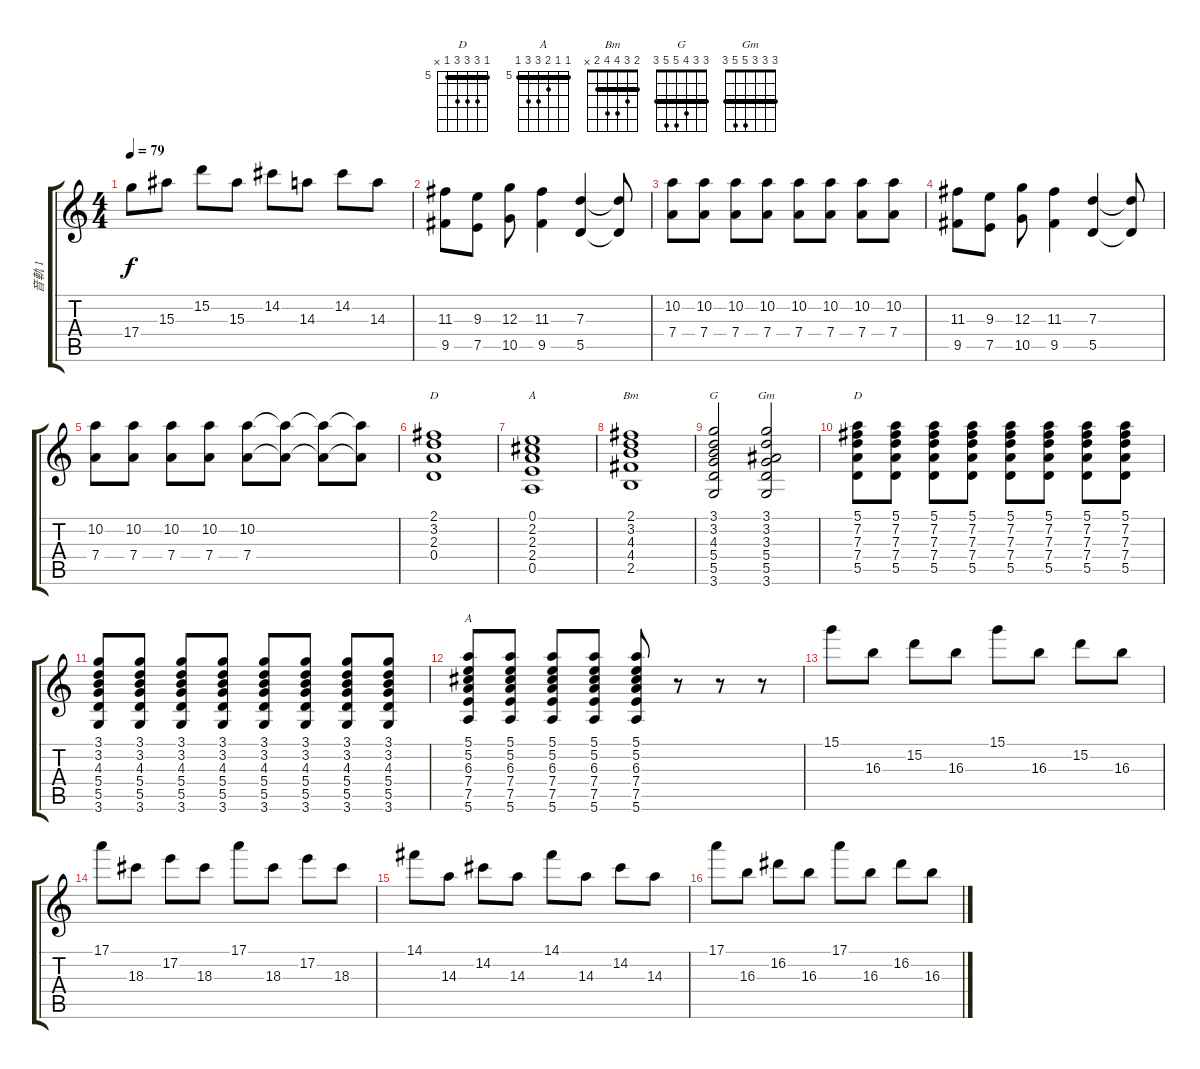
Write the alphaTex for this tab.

\track ("音軌 1" "音軌 1") {instrument electricguitarclean}
\staff {score tabs}
\tuning (E4 B3 G3 D3 A2 E2) {hide}
\chord ("D" 2 3 2 0 x x)
\chord ("A" 0 2 2 2 0 x)
\chord ("Bm" 2 3 4 4 2 x) {barre 2}
\chord ("G" 3 3 4 5 5 3) {barre 3}
\chord ("Gm" 3 3 3 5 5 3) {barre 3}
\chord ("D" 5 7 7 7 5 x) {firstfret 5 barre 5}
\chord ("A" 5 5 6 7 7 5) {firstfret 5 barre 5}
\ts (4 4)
\tempo 79
\clef g2
\ks c
17.4.8{dy f} 15.3.8 15.2.8 15.3.8 14.2.8 14.3.8 14.2.8 14.3.8 |
(11.3 9.5).8{instrument overdrivenguitar} (9.3 7.5).8 (12.3 10.5).8 (11.3 9.5).4 (7.3 5.5).4 (7.3{t} 5.5{t}).8 |
(10.2 7.4).8 (10.2 7.4).8 (10.2 7.4).8 (10.2 7.4).8 (10.2 7.4).8 (10.2 7.4).8 (10.2 7.4).8 (10.2 7.4).8 |
(11.3 9.5).8 (9.3 7.5).8 (12.3 10.5).8 (11.3 9.5).4 (7.3 5.5).4 (7.3{t} 5.5{t}).8 |
(10.2 7.4).8 (10.2 7.4).8 (10.2 7.4).8 (10.2 7.4).8 (10.2 7.4).8 (10.2{t} 7.4{t}).8 (10.2{t} 7.4{t}).8 (10.2{t} 7.4{t}).8 |
(2.1 3.2 2.3 0.4).1{ch "D" instrument electricguitarclean} |
(0.1 2.2 2.3 2.4 0.5).1{ch "A"} |
(2.1 3.2 4.3 4.4 2.5).1{ch "Bm"} |
(3.1 3.2 4.3 5.4 5.5 3.6).2{ch "G"} (3.1 3.2 3.3 5.4 5.5 3.6).2{ch "Gm"} |
(5.1 7.2 7.3 7.4 5.5).8{ch "D"} (5.1 7.2 7.3 7.4 5.5).8 (5.1 7.2 7.3 7.4 5.5).8 (5.1 7.2 7.3 7.4 5.5).8 (5.1 7.2 7.3 7.4 5.5).8 (5.1 7.2 7.3 7.4 5.5).8 (5.1 7.2 7.3 7.4 5.5).8 (5.1 7.2 7.3 7.4 5.5).8 |
(3.1 3.2 4.3 5.4 5.5 3.6).8 (3.1 3.2 4.3 5.4 5.5 3.6).8 (3.1 3.2 4.3 5.4 5.5 3.6).8 (3.1 3.2 4.3 5.4 5.5 3.6).8 (3.1 3.2 4.3 5.4 5.5 3.6).8 (3.1 3.2 4.3 5.4 5.5 3.6).8 (3.1 3.2 4.3 5.4 5.5 3.6).8 (3.1 3.2 4.3 5.4 5.5 3.6).8 |
(5.1 5.2 6.3 7.4 7.5 5.6).8{ch "A"} (5.1 5.2 6.3 7.4 7.5 5.6).8 (5.1 5.2 6.3 7.4 7.5 5.6).8 (5.1 5.2 6.3 7.4 7.5 5.6).8 (5.1 5.2 6.3 7.4 7.5 5.6).8 r.8 r.8 r.8 |
15.1.8 16.3.8 15.2.8 16.3.8 15.1.8 16.3.8 15.2.8 16.3.8 |
17.1.8 18.3.8 17.2.8 18.3.8 17.1.8 18.3.8 17.2.8 18.3.8 |
14.1.8 14.3.8 14.2.8 14.3.8 14.1.8 14.3.8 14.2.8 14.3.8 |
17.1.8 16.3.8 16.2.8 16.3.8 17.1.8 16.3.8 16.2.8 16.3.8
